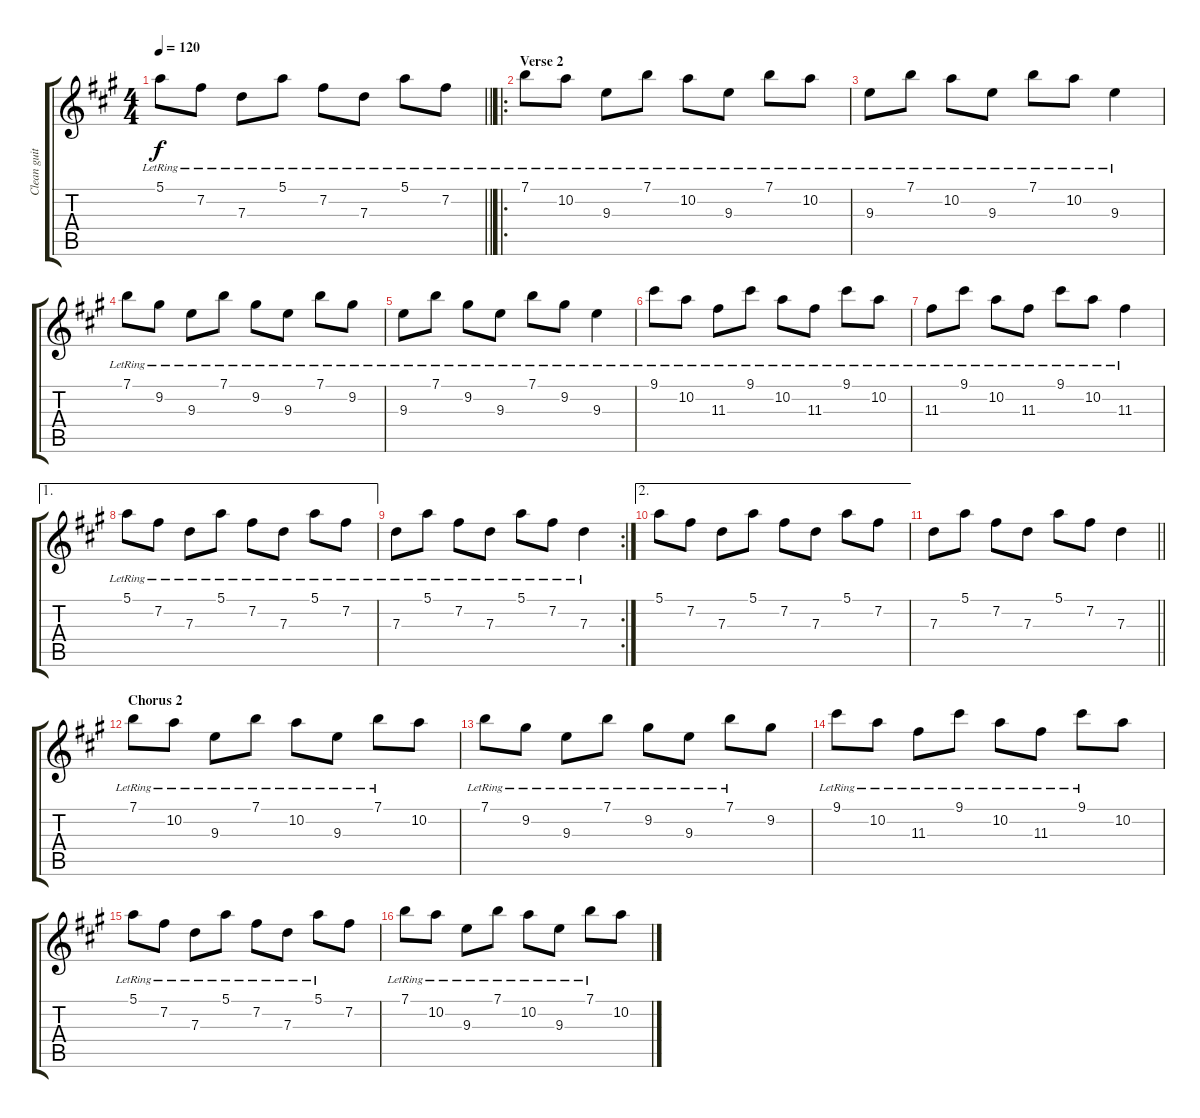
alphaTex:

\track ("Clean guitar" "Clean guit") {instrument electricguitarclean}
\staff {score tabs}
\tuning (E4 B3 G3 D3 A2 E2) {hide}
\ts (4 4)
\tempo 120
\clef g2
\barLineRight lightlight
\ks a
5.1{lr}.8{dy f} 7.2{lr}.8 7.3{lr}.8 5.1{lr}.8 7.2{lr}.8 7.3{lr}.8 5.1{lr}.8 7.2{lr}.8 |
\ro
\section ("" "Verse 2")
7.1{lr}.8 10.2{lr}.8 9.3{lr}.8 7.1{lr}.8 10.2{lr}.8 9.3{lr}.8 7.1{lr}.8 10.2{lr}.8 |
9.3{lr}.8 7.1{lr}.8 10.2{lr}.8 9.3{lr}.8 7.1{lr}.8 10.2{lr}.8 9.3{lr}.4 |
7.1{lr}.8 9.2{lr}.8 9.3{lr}.8 7.1{lr}.8 9.2{lr}.8 9.3{lr}.8 7.1{lr}.8 9.2{lr}.8 |
9.3{lr}.8 7.1{lr}.8 9.2{lr}.8 9.3{lr}.8 7.1{lr}.8 9.2{lr}.8 9.3{lr}.4 |
9.1{lr}.8 10.2{lr}.8 11.3{lr}.8 9.1{lr}.8 10.2{lr}.8 11.3{lr}.8 9.1{lr}.8 10.2{lr}.8 |
11.3{lr}.8 9.1{lr}.8 10.2{lr}.8 11.3{lr}.8 9.1{lr}.8 10.2{lr}.8 11.3{lr}.4 |
\ae 1
5.1{lr}.8 7.2{lr}.8 7.3{lr}.8 5.1{lr}.8 7.2{lr}.8 7.3{lr}.8 5.1{lr}.8 7.2{lr}.8 |
\rc 2
7.3{lr}.8 5.1{lr}.8 7.2{lr}.8 7.3{lr}.8 5.1{lr}.8 7.2{lr}.8 7.3{lr}.4 |
\ae 2
5.1.8 7.2.8 7.3.8 5.1.8 7.2.8 7.3.8 5.1.8 7.2.8 |
\barLineRight lightlight
7.3.8 5.1.8 7.2.8 7.3.8 5.1.8 7.2.8 7.3.4 |
\section ("" "Chorus 2")
7.1{lr}.8 10.2{lr}.8 9.3{lr}.8 7.1{lr}.8 10.2{lr}.8 9.3{lr}.8 7.1{lr}.8 10.2.8 |
7.1{lr}.8 9.2{lr}.8 9.3{lr}.8 7.1{lr}.8 9.2{lr}.8 9.3{lr}.8 7.1{lr}.8 9.2.8 |
9.1{lr}.8 10.2{lr}.8 11.3{lr}.8 9.1{lr}.8 10.2{lr}.8 11.3{lr}.8 9.1{lr}.8 10.2.8 |
5.1{lr}.8 7.2{lr}.8 7.3{lr}.8 5.1{lr}.8 7.2{lr}.8 7.3{lr}.8 5.1{lr}.8 7.2.8 |
7.1{lr}.8 10.2{lr}.8 9.3{lr}.8 7.1{lr}.8 10.2{lr}.8 9.3{lr}.8 7.1{lr}.8 10.2.8
